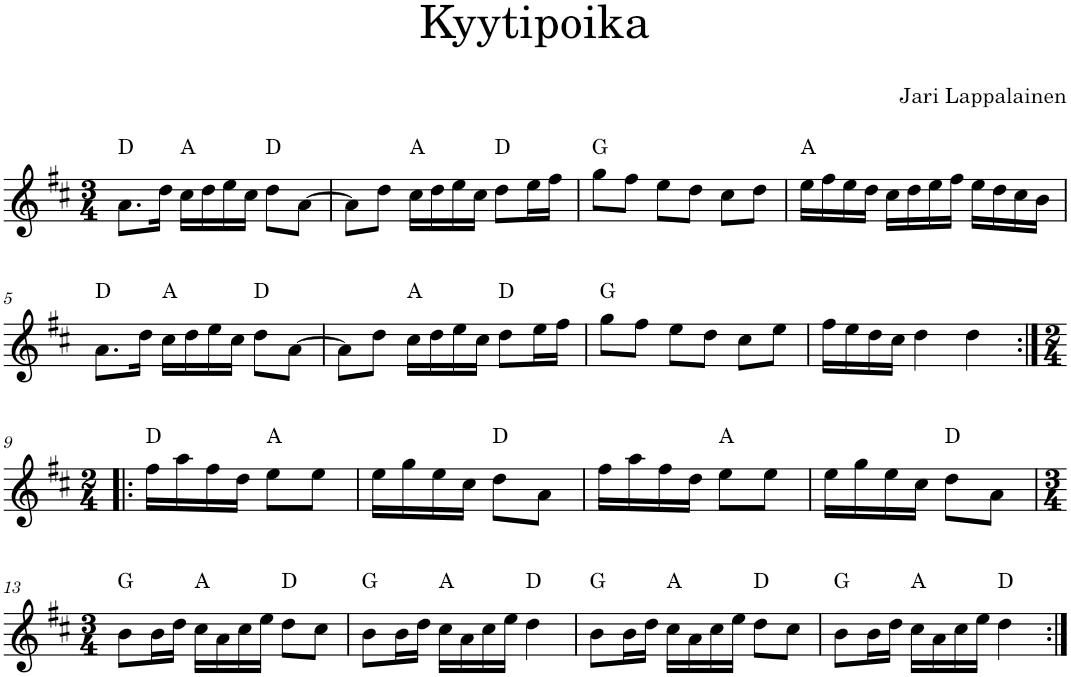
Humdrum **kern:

**kern	**harte
*part1	*part1
*staff1	*
*I"Violin	*
*I'Vln.	*
*clefG2	*
*k[f#c#]	*
*M3/4	*
=1	=1
8.a\L	D:maj
16dd\Jk	.
16cc#\LL	A:maj
16dd\	.
16ee\	.
16cc#\JJ	.
8dd\L	D:maj
[8a\J	.
=2	=2
8a\L]	.
8dd\J	.
16cc#\LL	A:maj
16dd\	.
16ee\	.
16cc#\JJ	.
8dd\L	D:maj
16ee\L	.
16ff#\JJ	.
=3	=3
8gg\L	G:maj
8ff#\J	.
8ee\L	.
8dd\J	.
8cc#\L	.
8dd\J	.
=4	=4
16ee\LL	A:maj
16ff#\	.
16ee\	.
16dd\JJ	.
16cc#\LL	.
16dd\	.
16ee\	.
16ff#\JJ	.
16ee\LL	.
16dd\	.
16cc#\	.
16b\JJ	.
!!LO:LB:g=z
=5	=5
8.a\L	D:maj
16dd\Jk	.
16cc#\LL	A:maj
16dd\	.
16ee\	.
16cc#\JJ	.
8dd\L	D:maj
[8a\J	.
=6	=6
8a\L]	.
8dd\J	.
16cc#\LL	A:maj
16dd\	.
16ee\	.
16cc#\JJ	.
8dd\L	D:maj
16ee\L	.
16ff#\JJ	.
=7	=7
8gg\L	G:maj
8ff#\J	.
8ee\L	.
8dd\J	.
8cc#\L	.
8ee\J	.
=8	=8
16ff#\LL	.
16ee\	.
16dd\	.
16cc#\JJ	.
4dd\	.
4dd\	.
!!LO:LB:g=z
=9:|!|:	=9:|!|:
*M2/4	*
16ff#\LL	D:maj
16aa\	.
16ff#\	.
16dd\JJ	.
8ee\L	A:maj
8ee\J	.
=10	=10
16ee\LL	.
16gg\	.
16ee\	.
16cc#\JJ	.
8dd\L	D:maj
8a\J	.
=11	=11
16ff#\LL	.
16aa\	.
16ff#\	.
16dd\JJ	.
8ee\L	A:maj
8ee\J	.
=12	=12
16ee\LL	.
16gg\	.
16ee\	.
16cc#\JJ	.
8dd\L	D:maj
8a\J	.
!!LO:LB:g=z
=13	=13
*M3/4	*
8b\L	G:maj
16b\L	.
16dd\JJ	.
16cc#\LL	A:maj
16a\	.
16cc#\	.
16ee\JJ	.
8dd\L	D:maj
8cc#\J	.
=14	=14
8b\L	G:maj
16b\L	.
16dd\JJ	.
16cc#\LL	A:maj
16a\	.
16cc#\	.
16ee\JJ	.
4dd\	D:maj
=15	=15
8b\L	G:maj
16b\L	.
16dd\JJ	.
16cc#\LL	A:maj
16a\	.
16cc#\	.
16ee\JJ	.
8dd\L	D:maj
8cc#\J	.
=16	=16
8b\L	G:maj
16b\L	.
16dd\JJ	.
16cc#\LL	A:maj
16a\	.
16cc#\	.
16ee\JJ	.
4dd\	D:maj
=:|!	=:|!
*-	*-
